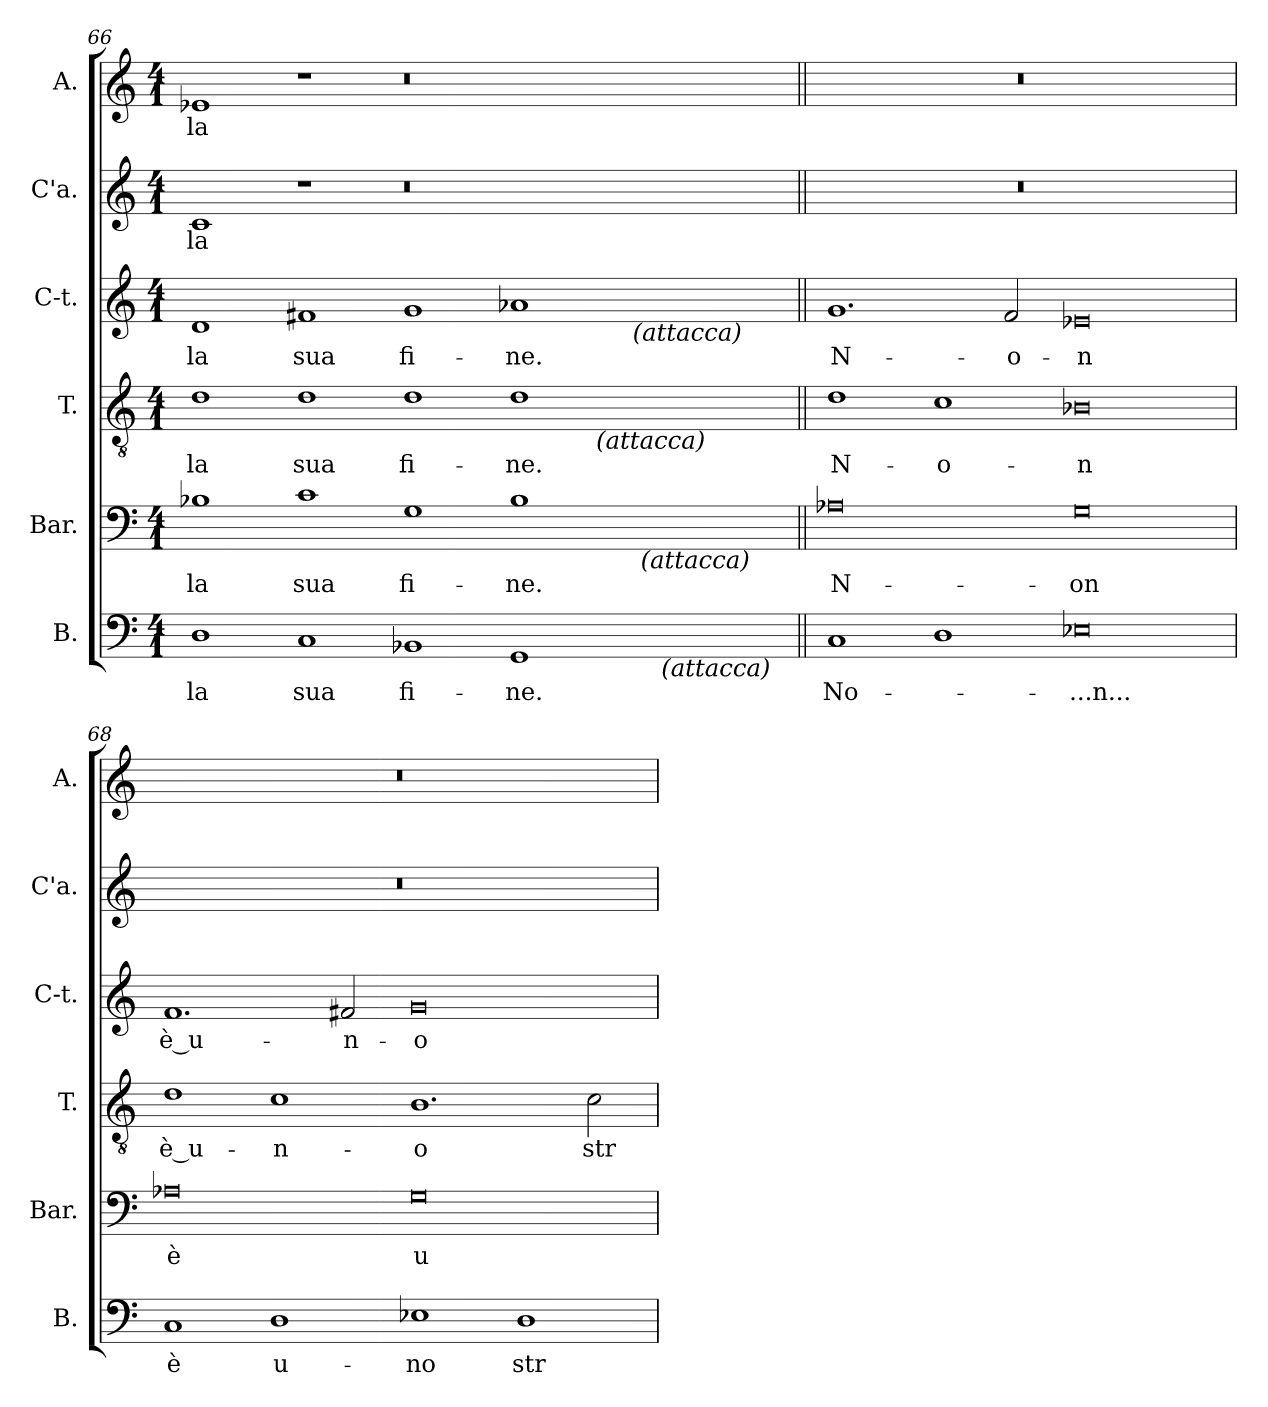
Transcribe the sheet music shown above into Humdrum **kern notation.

**kern	**text	**kern	**text	**kern	**text	**kern	**text	**kern	**text	**kern	**text
*part6	*part6	*part5	*part5	*part4	*part4	*part3	*part3	*part2	*part2	*part1	*part1
*staff6	*staff6	*staff5	*staff5	*staff4	*staff4	*staff3	*staff3	*staff2	*staff2	*staff1	*staff1
*I"B.	*	*I"Bar.	*	*I"T.	*	*I"C-t.	*	*I"C'a.	*	*I"A.	*
*I'B.	*	*I'Bar.	*	*I'T.	*	*I'C-t.	*	*I'C'a.	*	*I'A.	*
*clefF4	*	*clefF4	*	*clefGv2	*	*clefG2	*	*clefG2	*	*clefG2	*
*	*	*	*	*ITrd7c12	*	*	*	*	*	*	*
*k[]	*	*k[]	*	*k[]	*	*k[]	*	*k[]	*	*k[]	*
*C:	*	*C:	*	*C:	*	*C:	*	*C:	*	*C:	*
*M4/1	*	*M4/1	*	*M4/1	*	*M4/1	*	*M4/1	*	*M4/1	*
=66	=66	=66	=66	=66	=66	=66	=66	=66	=66	=66	=66
!	!LO:LY:b:color=#000000	!	!	!	!	!	!	!	!	!	!
!	!	!	!LO:LY:b:color=#000000	!	!	!	!	!	!	!	!
!	!	!	!	!	!LO:LY:b:color=#000000	!	!	!	!	!	!
!	!	!	!	!	!	!	!LO:LY:b:color=#000000	!	!	!	!
!	!	!	!	!	!	!	!	!	!LO:LY:b:color=#000000	!	!
!	!	!	!	!	!	!	!	!	!	!	!LO:LY:b:color=#000000
*^	*	*^	*	*^	*	*^	*	*	*	*	*
1Di	1ryy	la	1B-Xi	1ryy	la	1Di	1ryy	la	1di	1ryy	la	1ci	la	1e-Xi	la
!	!	!LO:LY:b:color=#000000	!	!	!	!	!	!	!	!	!	!	!	!	!
!	!	!	!	!	!LO:LY:b:color=#000000	!	!	!	!	!	!	!	!	!	!
!	!	!	!	!	!	!	!	!LO:LY:b:color=#000000	!	!	!	!	!	!	!
!	!	!	!	!	!	!	!	!	!	!	!LO:LY:b:color=#000000	!	!	!	!
1Ci	1ryy	sua	1ci	1ryy	sua	1Di	1ryy	sua	1f#Xi	1ryy	sua	1r	.	1r	.
!	!	!LO:LY:b:color=#000000	!	!	!	!	!	!	!	!	!	!	!	!	!
!	!	!	!	!	!LO:LY:b:color=#000000	!	!	!	!	!	!	!	!	!	!
!	!	!	!	!	!	!	!	!LO:LY:b:color=#000000	!	!	!	!	!	!	!
!	!	!	!	!	!	!	!	!	!	!	!LO:LY:b:color=#000000	!	!	!	!
1BB-Xi	1ryy	fi-	1Gi	1ryy	fi-	1Di	1ryy	fi-	1gi	1ryy	fi-	0r	.	0r	.
!	!	!LO:LY:b:color=#000000	!	!	!	!	!	!	!	!	!	!	!	!	!
!	!	!	!	!	!LO:LY:b:color=#000000	!	!	!	!	!	!	!	!	!	!
!	!	!	!	!	!	!	!	!LO:LY:b:color=#000000	!	!	!	!	!	!	!
!	!	!	!	!	!	!	!	!	!	!	!LO:LY:b:color=#000000	!	!	!	!
1GGi	2ryy	-ne.	1B-i	4ryy	-ne.	1Di	4ryy	-ne.	1a-Xi	4ryy	-ne.	.	.	.	.
.	.	.	.	8ryy	.	.	16ryy	.	.	8ryy	.	.	.	.	.
.	.	.	.	.	.	.	32...ryy	.	.	.	.	.	.	.	.
!	!	!	!	!	!	!	!LO:TX:b:i:t=(attacca)	!	!	!	!	!	!	!	!
.	.	.	.	.	.	.	2ryy	.	.	.	.	.	.	.	.
.	.	.	.	16ryy	.	.	.	.	.	16ryy	.	.	.	.	.
.	.	.	.	32ryy	.	.	.	.	.	64ryy	.	.	.	.	.
.	.	.	.	.	.	.	.	.	.	256ryy	.	.	.	.	.
.	.	.	.	.	.	.	.	.	.	1024ryy	.	.	.	.	.
!	!	!	!	!	!	!	!	!	!	!LO:TX:b:i:t=(attacca)	!	!	!	!	!
.	.	.	.	.	.	.	.	.	.	2ryy	.	.	.	.	.
.	.	.	.	1024ryy	.	.	.	.	.	.	.	.	.	.	.
!	!	!	!	!LO:TX:b:i:t=(attacca)	!	!	!	!	!	!	!	!	!	!	!
.	.	.	.	2ryy	.	.	.	.	.	.	.	.	.	.	.
.	128...ryy	.	.	.	.	.	.	.	.	.	.	.	.	.	.
!	!LO:TX:b:i:t=(attacca)	!	!	!	!	!	!	!	!	!	!	!	!	!	!
.	4ryy	.	.	.	.	.	.	.	.	.	.	.	.	.	.
.	8ryy	.	.	.	.	.	.	.	.	.	.	.	.	.	.
.	.	.	.	.	.	.	8ryy	.	.	.	.	.	.	.	.
.	16ryy	.	.	.	.	.	.	.	.	.	.	.	.	.	.
.	32ryy	.	.	.	.	.	.	.	.	.	.	.	.	.	.
.	.	.	.	.	.	.	.	.	.	32ryy	.	.	.	.	.
.	.	.	.	64ryy	.	.	.	.	.	.	.	.	.	.	.
.	64ryy	.	.	.	.	.	.	.	.	.	.	.	.	.	.
.	.	.	.	128...ryy	.	.	.	.	.	.	.	.	.	.	.
.	.	.	.	.	.	.	.	.	.	128ryy	.	.	.	.	.
.	.	.	.	.	.	.	256ryy	.	.	.	.	.	.	.	.
.	.	.	.	.	.	.	.	.	.	512.ryy	.	.	.	.	.
.	1024ryy	.	.	.	.	.	.	.	.	.	.	.	.	.	.
*v	*v	*	*	*	*	*v	*v	*	*v	*v	*	*	*	*	*
*	*	*v	*v	*	*	*	*	*	*	*	*	*
!!LO:PB:g=z
=67||	=67||	=67||	=67||	=67||	=67||	=67||	=67||	=67||	=67||	=67||	=67||
*^	*	*^	*	*^	*	*^	*	*	*	*	*
!	!	!LO:LY:b:color=#000000	!	!	!	!	!	!	!	!	!	!	!	!	!
*v	*v	*	*	*	*	*v	*v	*	*v	*v	*	*	*	*	*
*	*	*v	*v	*	*	*	*	*	*	*	*	*
*^	*	*^	*	*^	*	*^	*	*	*	*	*
!	!	!	!	!	!LO:LY:b:color=#000000	!	!	!	!	!	!	!	!	!	!
*v	*v	*	*	*	*	*v	*v	*	*v	*v	*	*	*	*	*
*	*	*v	*v	*	*	*	*	*	*	*	*	*
*^	*	*^	*	*^	*	*^	*	*	*	*	*
!	!	!	!	!	!	!	!	!LO:LY:b:color=#000000	!	!	!	!	!	!	!
*v	*v	*	*	*	*	*v	*v	*	*v	*v	*	*	*	*	*
*	*	*v	*v	*	*	*	*	*	*	*	*	*
*^	*	*^	*	*^	*	*^	*	*	*	*	*
!	!	!	!	!	!	!	!	!	!	!	!LO:LY:b:color=#000000	!LO:N:vis=1	!	!LO:N:vis=1	!
*v	*v	*	*	*	*	*v	*v	*	*v	*v	*	*	*	*	*
*	*	*v	*v	*	*	*	*	*	*	*	*	*
1Ci	No-	0A-Xi	N-	1Di	N-	1.gi	N-	00r	.	00r	.
!	!	!	!	!	!LO:LY:b:color=#000000	!	!	!	!	!	!
1Di	.	.	.	1Ci	-o-	.	.	.	.	.	.
!	!	!	!	!	!	!	!LO:LY:b:color=#000000	!	!	!	!
.	.	.	.	.	.	2fi/	-o-	.	.	.	.
!	!LO:LY:b:color=#000000	!	!	!	!	!	!	!	!	!	!
!	!	!	!LO:LY:b:color=#000000	!	!	!	!	!	!	!	!
!	!	!	!	!	!LO:LY:b:color=#000000	!	!	!	!	!	!
!	!	!	!	!	!	!	!LO:LY:b:color=#000000	!	!	!	!
0E-Xi	-...n...	0Gi	-on	0BB-Xi	-n	0e-Xi	-n	.	.	.	.
=68	=68	=68	=68	=68	=68	=68	=68	=68	=68	=68	=68
!	!LO:LY:b:color=#000000	!	!	!	!	!	!	!	!	!	!
!	!	!	!LO:LY:b:color=#000000	!	!	!	!	!	!	!	!
!	!	!	!	!	!LO:LY:b:color=#000000	!	!	!	!	!	!
!	!	!	!	!	!	!	!LO:LY:b:color=#000000	!LO:N:vis=1	!	!LO:N:vis=1	!
1Ci	è	0A-Xi	è	1Di	è_u-	1.fi	è_u-	00r	.	00r	.
!	!LO:LY:b:color=#000000	!	!	!	!	!	!	!	!	!	!
!	!	!	!	!	!LO:LY:b:color=#000000	!	!	!	!	!	!
1Di	u-	.	.	1Ci	-n-	.	.	.	.	.	.
!	!	!	!	!	!	!	!LO:LY:b:color=#000000	!	!	!	!
.	.	.	.	.	.	2f#Xi/	-n-	.	.	.	.
!	!LO:LY:b:color=#000000	!	!	!	!	!	!	!	!	!	!
!	!	!	!LO:LY:b:color=#000000	!	!	!	!	!	!	!	!
!	!	!	!	!	!LO:LY:b:color=#000000	!	!	!	!	!	!
!	!	!	!	!	!	!	!LO:LY:b:color=#000000	!	!	!	!
1E-Xi	-no	0Gi	u-	1.BBi	-o	0gi	-o	.	.	.	.
!	!LO:LY:b:color=#000000	!	!	!	!	!	!	!	!	!	!
1Di	str-	.	.	.	.	.	.	.	.	.	.
!	!	!	!	!	!LO:LY:b:color=#000000	!	!	!	!	!	!
.	.	.	.	2Ci\	str-	.	.	.	.	.	.
=	=	=	=	=	=	=	=	=	=	=	=
*-	*-	*-	*-	*-	*-	*-	*-	*-	*-	*-	*-
